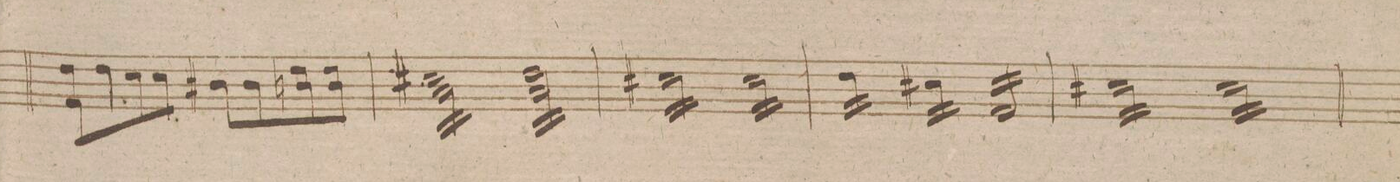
**kern	**dynam
*I"Viola	*
*clefC3	*
*k[f#]	*
*met(c)	*
*M4/4	*
8eL 8G	.
8e	.
8d	.
8dJ	.
8c#XL	.
8c#	.
8e 8cn	.
8eJ 8c	.
=38	=38
*tremolo	*
16d#XLL 16B	.
16d# 16B	.
16d# 16B	.
16d# 16B	.
16d# 16B	.
16d# 16B	.
16d# 16B	.
16d#JJ 16B	.
16eLL 16B	.
16e 16B	.
16e 16B	.
16e 16B	.
16e 16B	.
16e 16B	.
16e 16B	.
16eJJ 16B	.
=39	=39
16d#XLL	.
16d#	.
16d#	.
16d#	.
16d#	.
16d#	.
16d#	.
16d#JJ	.
16d#LL	.
16d#	.
16d#	.
16d#	.
16d#	.
16d#	.
16d#	.
16d#JJ	.
=40	=40
16eLL	.
16e	.
16e	.
16eJJ	.
16d#XLL	.
16d#	.
16d#	.
16d#JJ	.
16GLL	.
16G	.
16G	.
16G	.
16G	.
16G	.
16G	.
16GJJ	.
=41	=41
16d#XLL	.
16d#	.
16d#	.
16d#	.
16d#	.
16d#	.
16d#	.
16d#JJ	.
16d#LL	.
16d#	.
16d#	.
16d#	.
16d#	.
16d#	.
16d#	.
16d#JJ	.
=42	=42
*-	*-
